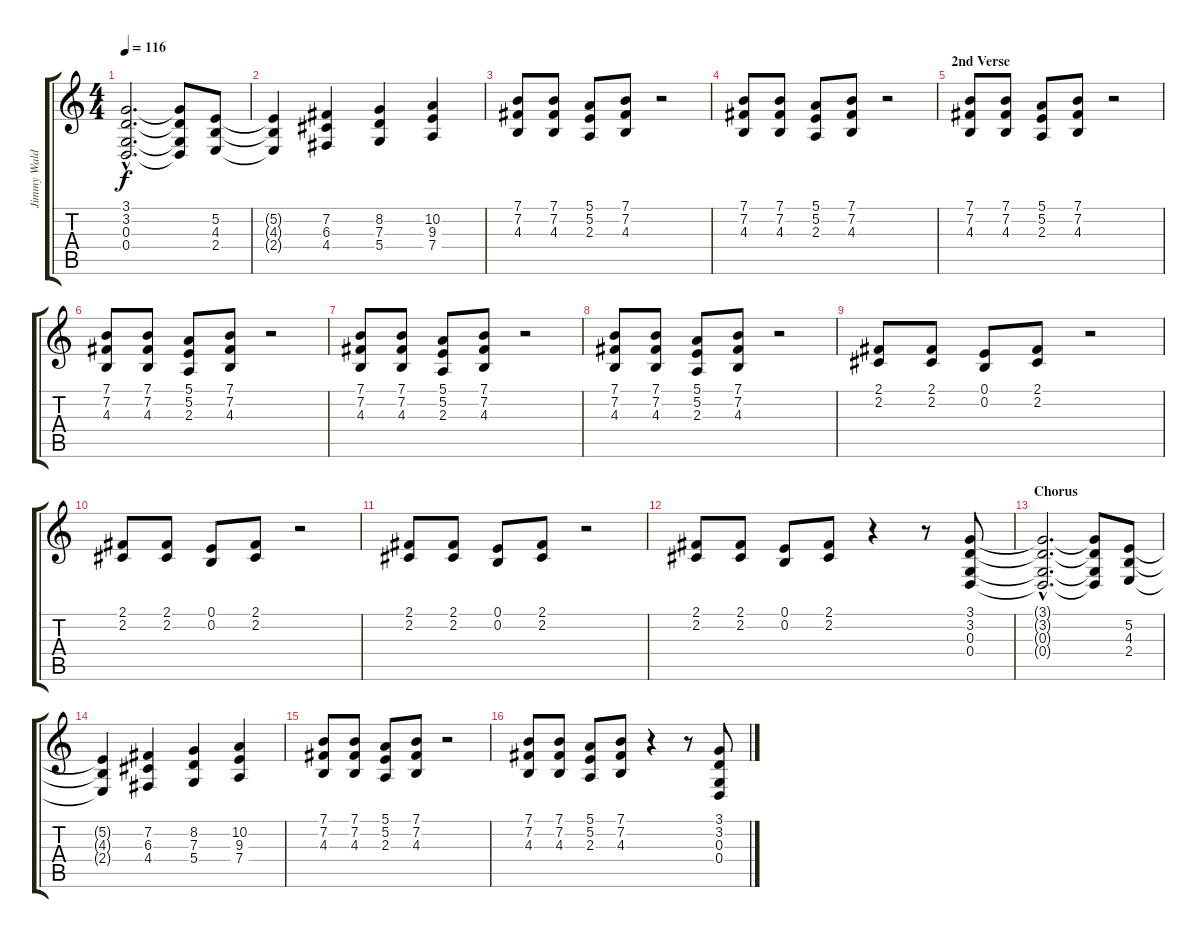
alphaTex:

\track ("Jimmy Waldo" "Jimmy Wald") {instrument synthstrings1}
\staff {score tabs}
\tuning (E4 B3 G3 D3 A2 E2) {hide}
\ts (4 4)
\tempo 116
\clef g2
\ks c
(3.1{hac t} 3.2{hac t} 0.3{hac t} 0.4{hac t}).2{d dy f} (3.1{t} 3.2{t} 0.3{t} 0.4{t}).8 (5.2 4.3 2.4).8 |
(5.2{t} 4.3{t} 2.4{t}).4 (7.2 6.3 4.4).4 (8.2 7.3 5.4).4 (10.2 9.3 7.4).4 |
(7.1 7.2 4.3).8 (7.1 7.2 4.3).8 (5.1 5.2 2.3).8 (7.1 7.2 4.3).8 r.2 |
(7.1 7.2 4.3).8 (7.1 7.2 4.3).8 (5.1 5.2 2.3).8 (7.1 7.2 4.3).8 r.2 |
\section ("" "2nd Verse")
(7.1 7.2 4.3).8 (7.1 7.2 4.3).8 (5.1 5.2 2.3).8 (7.1 7.2 4.3).8 r.2 |
(7.1 7.2 4.3).8 (7.1 7.2 4.3).8 (5.1 5.2 2.3).8 (7.1 7.2 4.3).8 r.2 |
(7.1 7.2 4.3).8 (7.1 7.2 4.3).8 (5.1 5.2 2.3).8 (7.1 7.2 4.3).8 r.2 |
(7.1 7.2 4.3).8 (7.1 7.2 4.3).8 (5.1 5.2 2.3).8 (7.1 7.2 4.3).8 r.2 |
(2.1 2.2).8 (2.1 2.2).8 (0.1 0.2).8 (2.1 2.2).8 r.2 |
(2.1 2.2).8 (2.1 2.2).8 (0.1 0.2).8 (2.1 2.2).8 r.2 |
(2.1 2.2).8 (2.1 2.2).8 (0.1 0.2).8 (2.1 2.2).8 r.2 |
(2.1 2.2).8 (2.1 2.2).8 (0.1 0.2).8 (2.1 2.2).8 r.4 r.8 (3.1 3.2 0.3 0.4).8 |
\section ("" "Chorus")
(3.1{hac t} 3.2{hac t} 0.3{hac t} 0.4{hac t}).2{d} (3.1{t} 3.2{t} 0.3{t} 0.4{t}).8 (5.2 4.3 2.4).8 |
(5.2{t} 4.3{t} 2.4{t}).4 (7.2 6.3 4.4).4 (8.2 7.3 5.4).4 (10.2 9.3 7.4).4 |
(7.1 7.2 4.3).8 (7.1 7.2 4.3).8 (5.1 5.2 2.3).8 (7.1 7.2 4.3).8 r.2 |
(7.1 7.2 4.3).8 (7.1 7.2 4.3).8 (5.1 5.2 2.3).8 (7.1 7.2 4.3).8 r.4 r.8 (3.1 3.2 0.3 0.4).8
